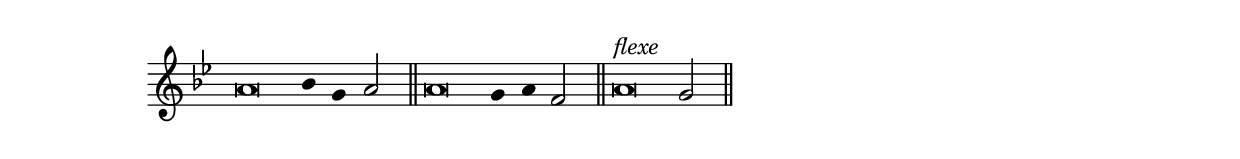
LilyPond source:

%% Do not edit this file; it is auto-generated from LSR http://lsr.dsi.unimi.it
%% This file is in the public domain.
\version "2.11.66"

\header {
  lsrtags = "rhythms, vocal-music, ancient-notation, contexts-and-engravers"

  texidoces = "
Este tipo de notación se utiliza para el canto de los Salmos, en
que las estrofas no siempre tienen la misma longitud.

"
  doctitlees = "Notación de responsos o salmos"

  texidoc = "
This form of notation is used for the chant of the Psalms, where verses
aren't always the same length.

"
  doctitle = "Chant or psalms notation"
} % begin verbatim

stemOn = { \override Staff.Stem #'transparent = ##f }
stemOff = { \override Staff.Stem #'transparent = ##t }

\score {
  \new Staff \with { \remove "Time_signature_engraver" }
  {
    \key g \minor
    \cadenzaOn
    \stemOff a'\breve bes'4 g'4
    \stemOn a'2 \bar "||"
    \stemOff a'\breve g'4 a'4
    \stemOn f'2 \bar "||"
    \stemOff a'\breve^\markup { \italic flexe }
    \stemOn g'2 \bar "||"
  }
}
